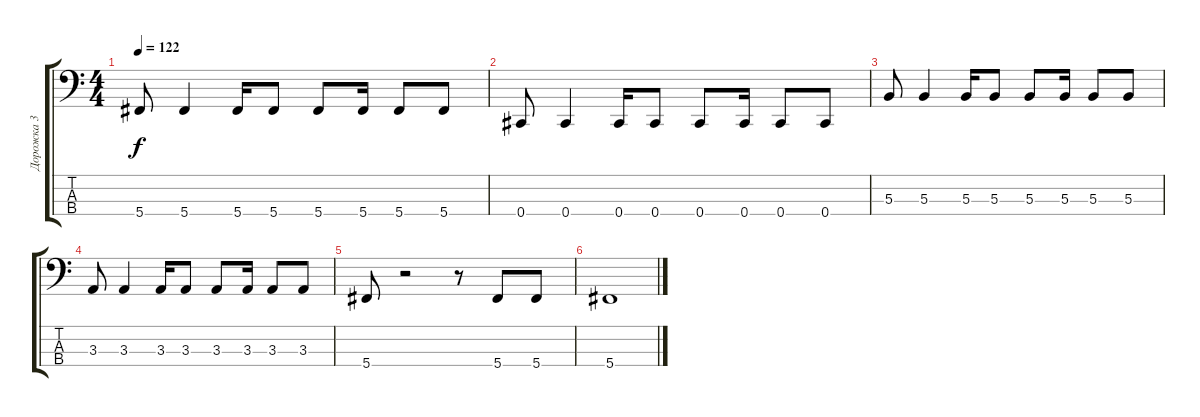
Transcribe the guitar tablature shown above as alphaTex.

\track ("Дорожка 3" "Дорожка 3") {instrument electricbassfinger}
\staff {score tabs}
\tuning (E2 B1 Gb1 Db1) {hide}
\ts (4 4)
\tempo 122
\clef f4
\ks c
5.4.8{dy f} 5.4.4 5.4.16 5.4.8 5.4.8 5.4.16 5.4.8 5.4.8 |
0.4.8 0.4.4 0.4.16 0.4.8 0.4.8 0.4.16 0.4.8 0.4.8 |
5.3.8 5.3.4 5.3.16 5.3.8 5.3.8 5.3.16 5.3.8 5.3.8 |
3.3.8 3.3.4 3.3.16 3.3.8 3.3.8 3.3.16 3.3.8 3.3.8 |
5.4.8 r.2 r.8 5.4.8 5.4.8 |
5.4.1
